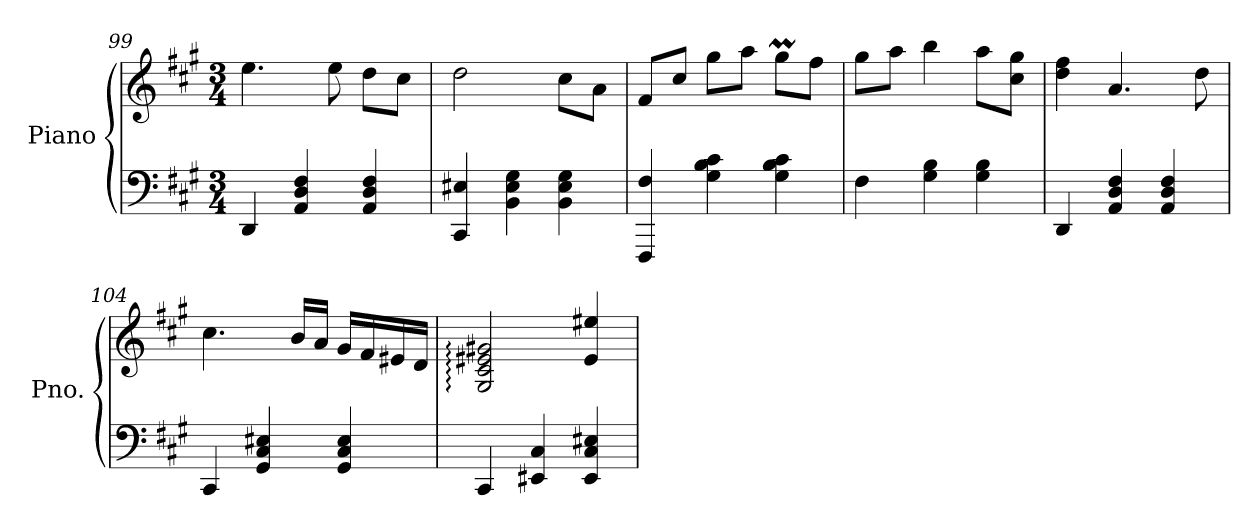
**kern	**kern
*part1	*part1
*staff2	*staff1
*I"Piano	*
*I'Pno.	*
*clefF4	*clefG2
*k[f#c#g#]	*k[f#c#g#]
*M3/4	*M3/4
=99	=99
4DD/	4.ee\
4AA/ 4D/ 4F#/	.
.	8ee\
4AA/ 4D/ 4F#/	8dd\L
.	8cc#\J
=100	=100
4CC#/ 4E#X/	2dd\
4BB\ 4E#\ 4G#\	.
4BB\ 4E#\ 4G#\	8cc#\L
.	8a\J
!!LO:PB:g=z
=101	=101
4FFF#/ 4F#/	8f#/L
.	8cc#/J
4G#\ 4B\ 4c#\	8gg#\L
.	8aa\J
4G#\ 4B\ 4c#\	8gg#m\L
.	8ff#\J
=102	=102
4F#\	8gg#\L
.	8aa\J
4G#\ 4B\	4bb\
4G#\ 4B\	8aa\L
.	8cc#\ 8gg#\J
=103	=103
4DD/	4dd\ 4ff#\
4AA/ 4D/ 4F#/	4.a/
4AA/ 4D/ 4F#/	.
.	8dd\
=104	=104
4CC#/	4.cc#\
4GG#/ 4C#/ 4E#X/	.
.	16b/LL
.	16a/JJ
4GG#/ 4C#/ 4E#/	16g#/LL
.	16f#/
.	16e#X/
.	16d/JJ
!!LO:LB:g=z
=105	=105
4CC#/	2G#/: 2c#/: 2e#X/: 2g#X/:
4EE#X/ 4C#/	.
4EE#/ 4C#/ 4E#X/	4e#/ 4ee#X/
=	=
*-	*-
